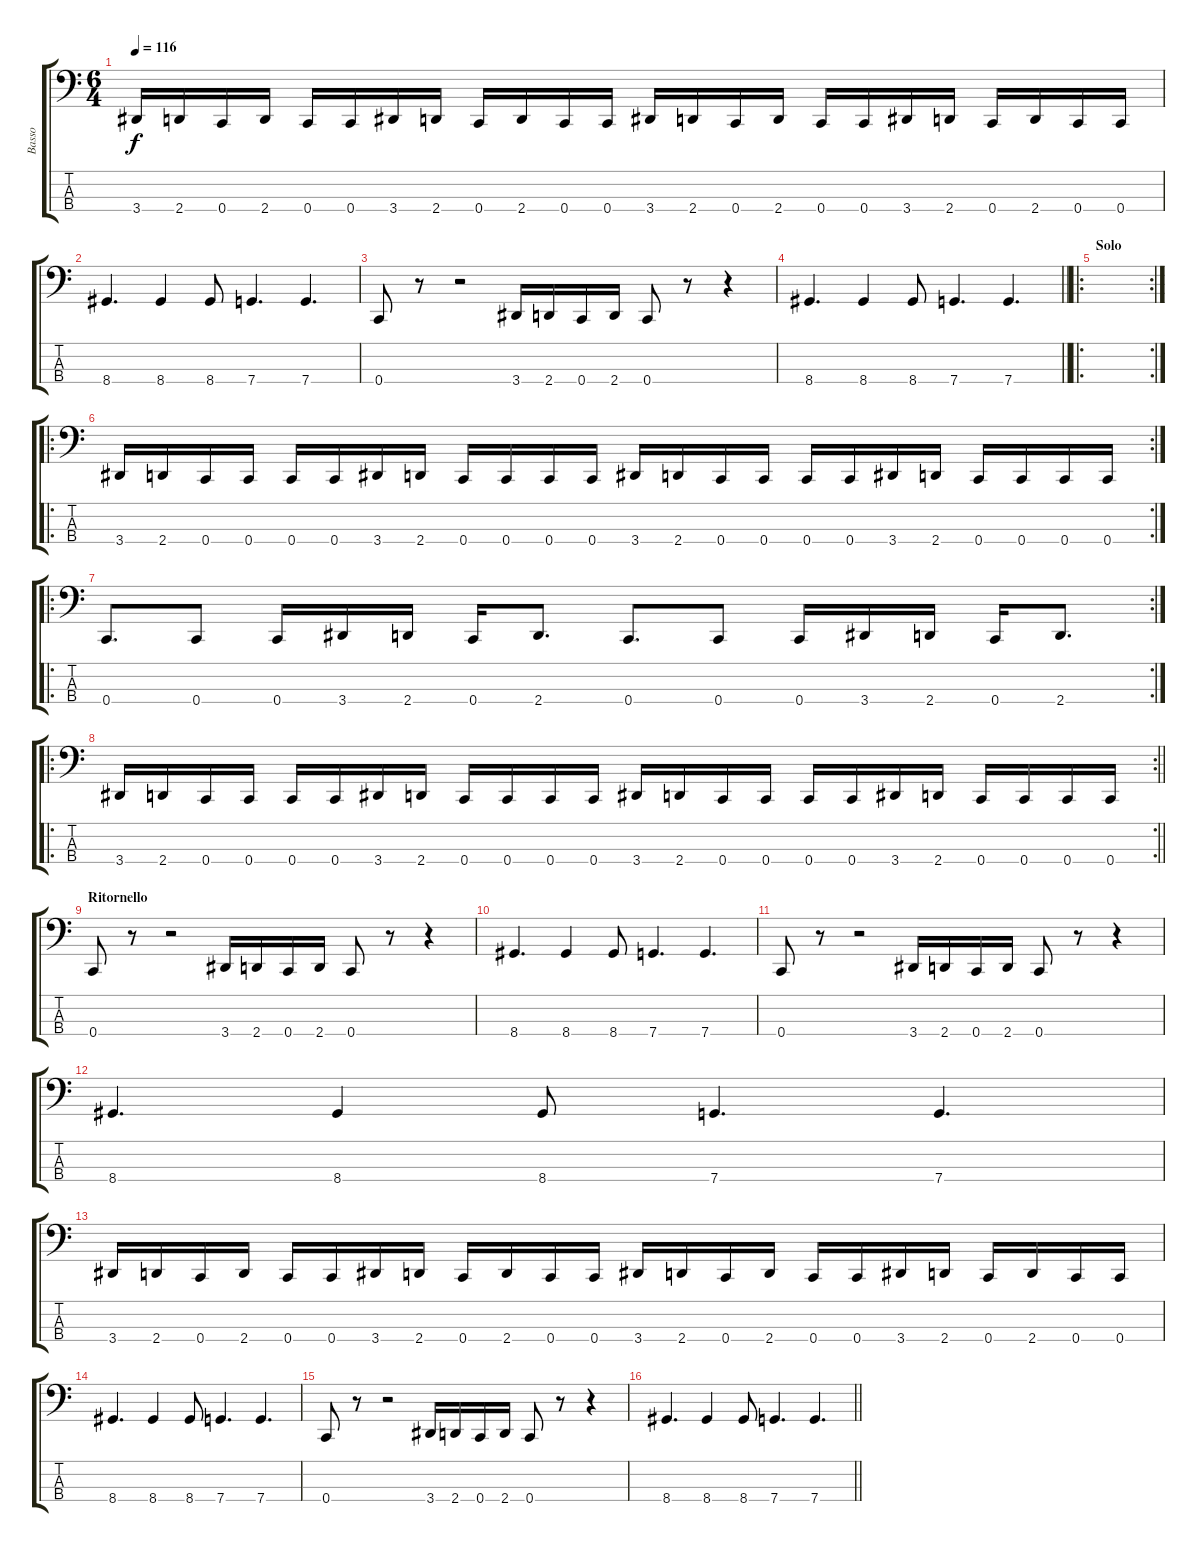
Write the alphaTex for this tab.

\track ("Basso" "Basso") {instrument electricbassfinger}
\staff {score tabs}
\tuning (F2 C2 G1 C1) {hide}
\ts (6 4)
\tempo 116
\clef f4
\ks c
3.4.16{dy f} 2.4.16 0.4.16 2.4.16 0.4.16 0.4.16 3.4.16 2.4.16 0.4.16 2.4.16 0.4.16 0.4.16 3.4.16 2.4.16 0.4.16 2.4.16 0.4.16 0.4.16 3.4.16 2.4.16 0.4.16 2.4.16 0.4.16 0.4.16 |
8.4.4{d} 8.4.4 8.4.8 7.4.4{d} 7.4.4{d} |
0.4.8 r.8 r.2 3.4.16 2.4.16 0.4.16 2.4.16 0.4.8 r.8 r.4 |
\barLineRight lightlight
8.4.4{d} 8.4.4 8.4.8 7.4.4{d} 7.4.4{d} |
\ro
\rc 2
\section ("" "Solo")
|
\ro
\rc 2
3.4.16 2.4.16 0.4.16 0.4.16 0.4.16 0.4.16 3.4.16 2.4.16 0.4.16 0.4.16 0.4.16 0.4.16 3.4.16 2.4.16 0.4.16 0.4.16 0.4.16 0.4.16 3.4.16 2.4.16 0.4.16 0.4.16 0.4.16 0.4.16 |
\ro
\rc 2
0.4.8{d} 0.4.8 0.4.16 3.4.16 2.4.16 0.4.16 2.4.8{d} 0.4.8{d} 0.4.8 0.4.16 3.4.16 2.4.16 0.4.16 2.4.8{d} |
\ro
\rc 2
\barLineRight lightlight
3.4.16 2.4.16 0.4.16 0.4.16 0.4.16 0.4.16 3.4.16 2.4.16 0.4.16 0.4.16 0.4.16 0.4.16 3.4.16 2.4.16 0.4.16 0.4.16 0.4.16 0.4.16 3.4.16 2.4.16 0.4.16 0.4.16 0.4.16 0.4.16 |
\section ("" "Ritornello")
0.4.8 r.8 r.2 3.4.16 2.4.16 0.4.16 2.4.16 0.4.8 r.8 r.4 |
8.4.4{d} 8.4.4 8.4.8 7.4.4{d} 7.4.4{d} |
0.4.8 r.8 r.2 3.4.16 2.4.16 0.4.16 2.4.16 0.4.8 r.8 r.4 |
8.4.4{d} 8.4.4 8.4.8 7.4.4{d} 7.4.4{d} |
3.4.16 2.4.16 0.4.16 2.4.16 0.4.16 0.4.16 3.4.16 2.4.16 0.4.16 2.4.16 0.4.16 0.4.16 3.4.16 2.4.16 0.4.16 2.4.16 0.4.16 0.4.16 3.4.16 2.4.16 0.4.16 2.4.16 0.4.16 0.4.16 |
8.4.4{d} 8.4.4 8.4.8 7.4.4{d} 7.4.4{d} |
0.4.8 r.8 r.2 3.4.16 2.4.16 0.4.16 2.4.16 0.4.8 r.8 r.4 |
\barLineRight lightlight
8.4.4{d} 8.4.4 8.4.8 7.4.4{d} 7.4.4{d}
